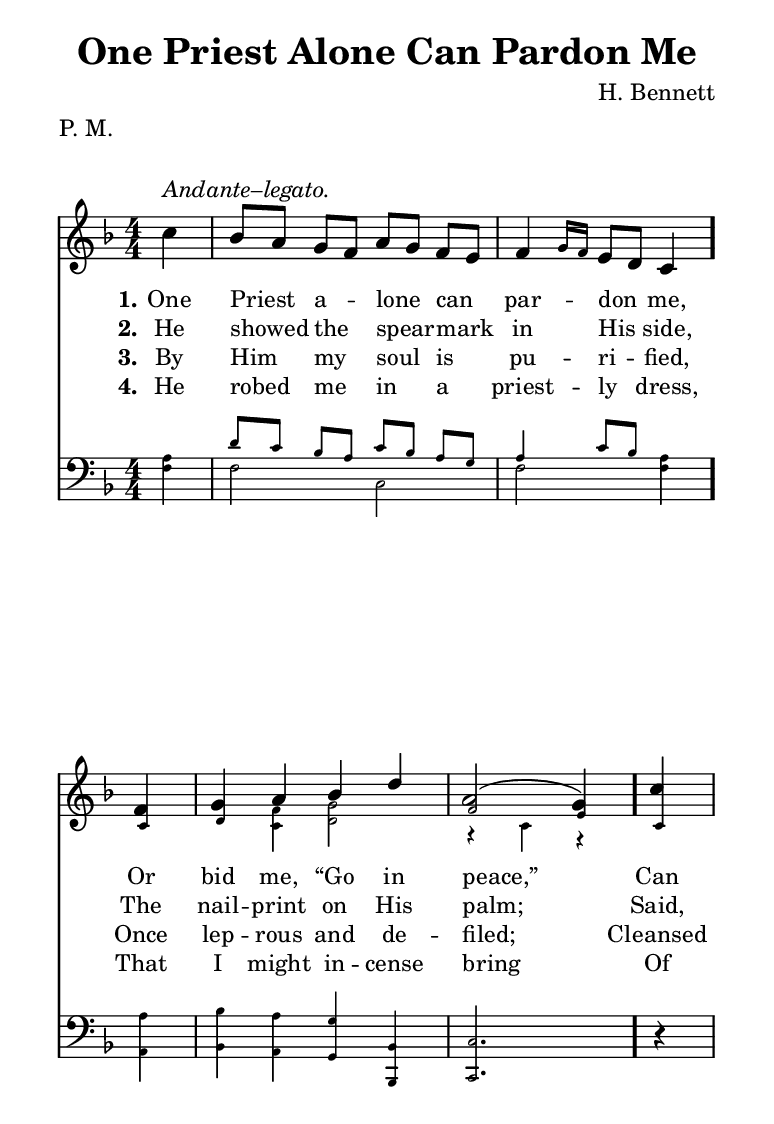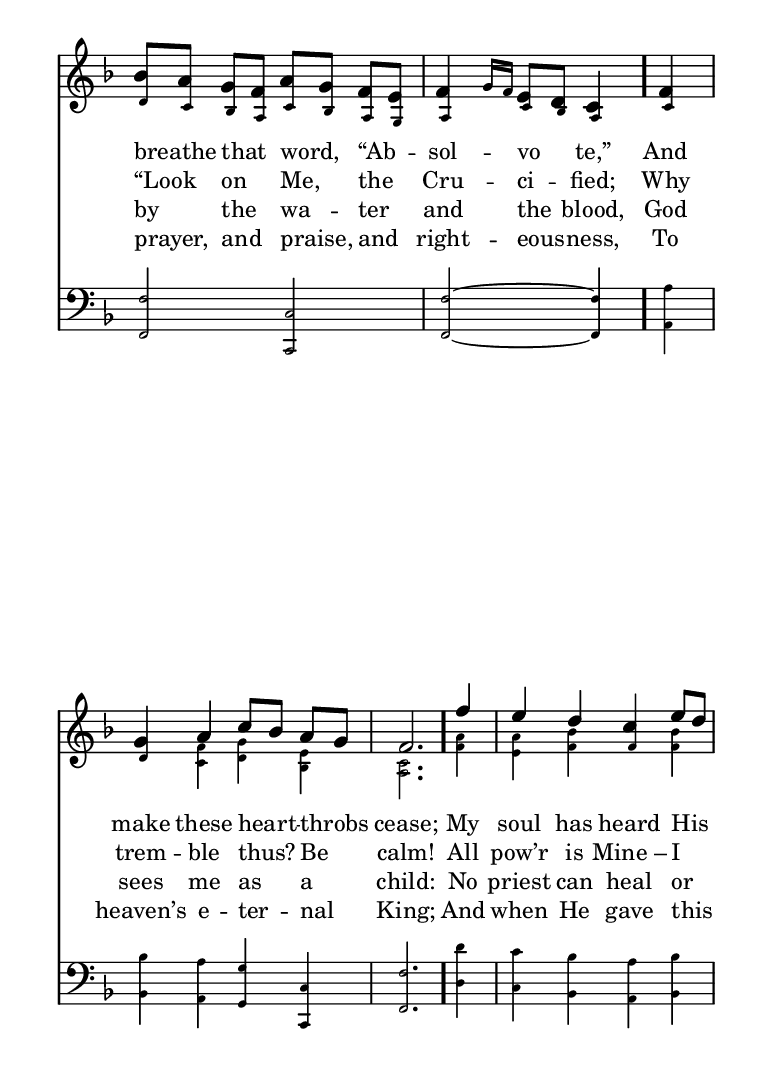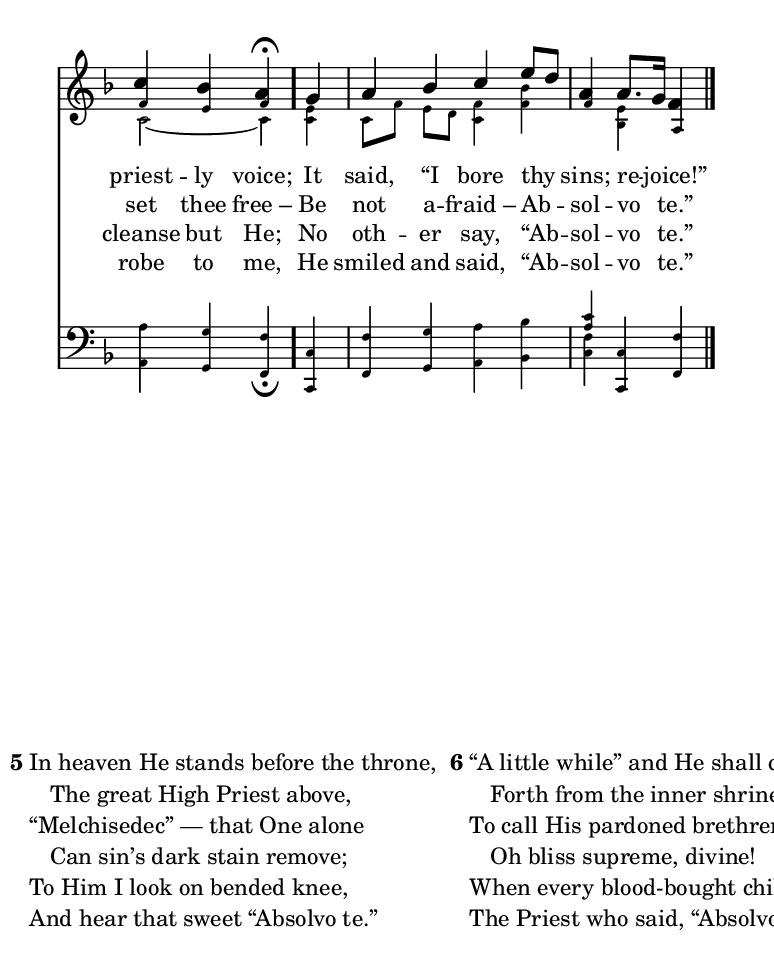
\include "common/global.ily"
\paper {
  \include "common/paper.ily"
}

\header{
  %gospel
  hymnnumber = "244"
  title = "One Priest Alone Can Pardon Me"
  tunename = ""
  meter = "P. M."
  poet = ""
  composer = "H. Bennett"
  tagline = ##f
}

ta = { \tempo 4=80 }
tb = { \tempo 4=40 }

global = {
  \include "common/overrides.ily"
  \override Staff.TimeSignature.style = #'numbered
  \time 4/4
  \override Score.MetronomeMark.transparent = ##t % hide all fermata changes too
  \ta
  \key f \major
  \partial 4
  \autoBeamOff
}

% The overabundant tweaks are a hurried workaround for undesired behaviours from \partcombine
notesSoprano = {
\global
\relative c'' {

  c4^\markup{\italic{Andante–legato.}} | bes8[ a] g[ f] a[ g] f[ e] | f4 \grace { g16[ f] } e8[ d] c4
  f4 | g a bes d | <a \tweak font-size #-4 f>2( <g \tweak font-size #-4 e>4)
  \eogbreak
  c4 | bes8[ a] g[ f] a[ g] f[ e] | f4 \grace { g16[ f] } e8[ d] c4
  f4 | g a c8[ bes] a[ g] | f2.
  \eogbreak
  f'4 | e d c e8[ d] | <c \tweak font-size #-4 f,>4 <bes \tweak font-size #-4 e,> \tb <a \tweak font-size #-4 f>\fermata \ta
  g4 | a bes c e8[ d] | a4 a8.[ g16] f4

  \bar "|."

}
}

notesAlto = {
\global
\override NoteHead.font-size = #-4
\relative e' {

  s4 | s1 | s2.
  \tweak font-size #-4 c4 | \tweak font-size #-4 d4 <\tweak font-size #-4 f \tweak font-size #-4 c>4 <\tweak font-size #-4 g \tweak font-size #-4 d>2 | \tweak font-size #-4 r4 \tweak font-size #-4 c, \tweak font-size #-4 r % original has d2
  \tweak font-size #-4 c4 | \tweak font-size #-4 d8[ \tweak font-size #-4 c] \tweak font-size #-4 bes[ \tweak font-size #-4 a] \tweak font-size #-4 c[ \tweak font-size #-4 bes] \tweak font-size #-4 a[ \tweak font-size #-4 g] | \tweak font-size #-4 a4 \tweak font-size #-4 c8[ \tweak font-size #-4 bes] \tweak font-size #-4 a4
  \tweak font-size #-4 c4 | \tweak font-size #-4 d4 <\tweak font-size #-4 f \tweak font-size #-4 c>4 <\tweak font-size #-4 g \tweak font-size #-4 d> <\tweak font-size #-4 e \tweak font-size #-4 bes> | <\tweak font-size #-4 c \tweak font-size #-4 a>2. % original has d2
  <\tweak font-size #-4 a' \tweak font-size #-4 f>4 | <\tweak font-size #-4 a \tweak font-size #-4 e> <\tweak font-size #-4 bes \tweak font-size #-4 f> \tweak font-size #-4 f <\tweak font-size #-4 bes \tweak font-size #-4 f> | \tweak font-size #-4 c,2 ~ \tweak font-size #-4 c4
  <\tweak font-size #-4 e \tweak font-size #-4 c>4 | \tweak font-size #-4 c8[ \tweak font-size #-4 f] \tweak font-size #-4 e[ \tweak font-size #-4 d] <\tweak font-size #-4 f \tweak font-size #-4 c>4 <\tweak font-size #-4 bes \tweak font-size #-4 f>4 | \tweak font-size #-4 f <\tweak font-size #-4 e \tweak font-size #-4 bes>4 \tweak font-size #-4 a,

}
}

notesTenor = {
\global
\override NoteHead.font-size = #-4
\relative a {

  a4 | \tweak font-size #-4 d8[ \tweak font-size #-4 c] \tweak font-size #-4 bes[ \tweak font-size #-4 a] \tweak font-size #-4 c[ \tweak font-size #-4 bes] \tweak font-size #-4 a[ \tweak font-size #-4 g] | \tweak font-size #-4 a4 \tweak font-size #-4 c8[ \tweak font-size #-4 bes] a4
  a4 | bes4 a g bes, | c2.
  r4 | f2 c | f2 ~ f4
  a4 | bes a g c, | f2.
  d'4 | c bes a bes | a g f
  c4 | f g a bes | <\tweak font-size #-4 c \tweak font-size #-4 a> c, f

}
}

notesBass = {
\global
\override NoteHead.font-size = #-4
\relative f {

  f4 | \tweak font-size #-4 f2 \tweak font-size #-4 c | \tweak font-size #-4 f f4
  a,4 | bes a g bes, | c2.
  r4 | f2 c | f2 ~ f4
  a4 | bes a g c, | f2.
  d'4 | c bes a bes | a g f_\fermata
  c4 | f g a bes | <\tweak font-size #-4 f' \tweak font-size #-4 c> c, f

}
}

wordsA = \lyricmode {
\set stanza = "1."

One Priest a -- lone can par -- don me, \bar "."
Or bid me, “Go in peace,” \bar "."
Can breathe that word, “Ab -- sol -- vo te,” \bar "."
And make these heart -- throbs cease; \bar "."
My soul has heard His priest -- ly voice; \bar "."
It said, “I bore thy sins; re -- joice!” \bar "."

}

wordsB = \lyricmode {
\set stanza = "2."

He showed the spear -- mark in His side,
The nail -- print on His palm;
Said, “Look on Me, the Cru -- ci -- fied;
Why trem -- ble thus? Be calm!
All pow’r is Mine_– I set thee free_–
Be not a -- fraid_– Ab -- sol -- vo te.”

}

wordsC = \lyricmode {
\set stanza = "3."

By Him my soul is pu -- ri -- fied,
Once lep -- rous and de -- filed;
Cleansed by the wa -- ter and the blood,
God sees me as a child:
No priest can heal or cleanse but He;
No oth -- er say, “Ab -- sol -- vo te.”

}

wordsD = \lyricmode {
\set stanza = "4."

He robed me in a priest -- ly dress,
That I might in -- cense bring
Of prayer, and praise, and right -- eous -- ness,
To heaven’s e -- ter -- nal King;
And when He gave this robe to me,
He smiled and said, “Ab -- sol -- vo te.”

}

wordsE = \markuplist {

\line { In heaven He stands before the throne, }
\line { { \hspace #2 } The great High Priest above, }
\line { “Melchisedec” — that One alone }
\line { { \hspace #2 } Can sin’s dark stain remove; }
\line { To Him I look on bended knee, }
\line { And hear that sweet “Absolvo te.” }

}

wordsF = \markuplist {

\line { “A little while” and He shall come }
\line { { \hspace #2 } Forth from the inner shrine, }
\line { To call His pardoned brethren home; }
\line { { \hspace #2 } Oh bliss supreme, divine! }
\line { When every blood-bought child shall see }
\line { The Priest who said, “Absolvo te.” }

}

\score {
  \context ChoirStaff <<
    \context Staff = upper <<
      \set Staff.autoBeaming = ##f
      \set ChoirStaff.systemStartDelimiter = #'SystemStartBar
      \set ChoirStaff.printPartCombineTexts = ##f
      \partcombine #'(2 . 11) \notesSoprano \notesAlto
      \context NullVoice = sopranos { \voiceOne << \notesSoprano >> }
      \context Lyrics = one   \lyricsto sopranos \wordsA
      \context Lyrics = two   \lyricsto sopranos \wordsB
      \context Lyrics = three \lyricsto sopranos \wordsC
      \context Lyrics = four  \lyricsto sopranos \wordsD
    >>
    \context Staff = men <<
      \set Staff.autoBeaming = ##f
      \clef bass
      \set ChoirStaff.printPartCombineTexts = ##f
      \partcombine #'(2 . 11) \notesTenor \notesBass
    >>
  >>
  \layout {
    \include "common/layout.ily"
  }
  #(cond ((ly:get-option 'eog-midi-permitted) #{ \midi{
    \include "common/midi.ily"
  } #}))
}

\noPageBreak

\markup { \fill-line {
  \hspace #0.1
  \line{ \bold 5 \column { \wordsE } }
  \hspace #0.1
  \line{ \bold 6 \column { \wordsF } }
  \hspace #0.1
} }

\version "2.19.49"  % necessary for upgrading to future LilyPond versions.

% vi:set et ts=2 sw=2 ai nocindent syntax=lilypond:
